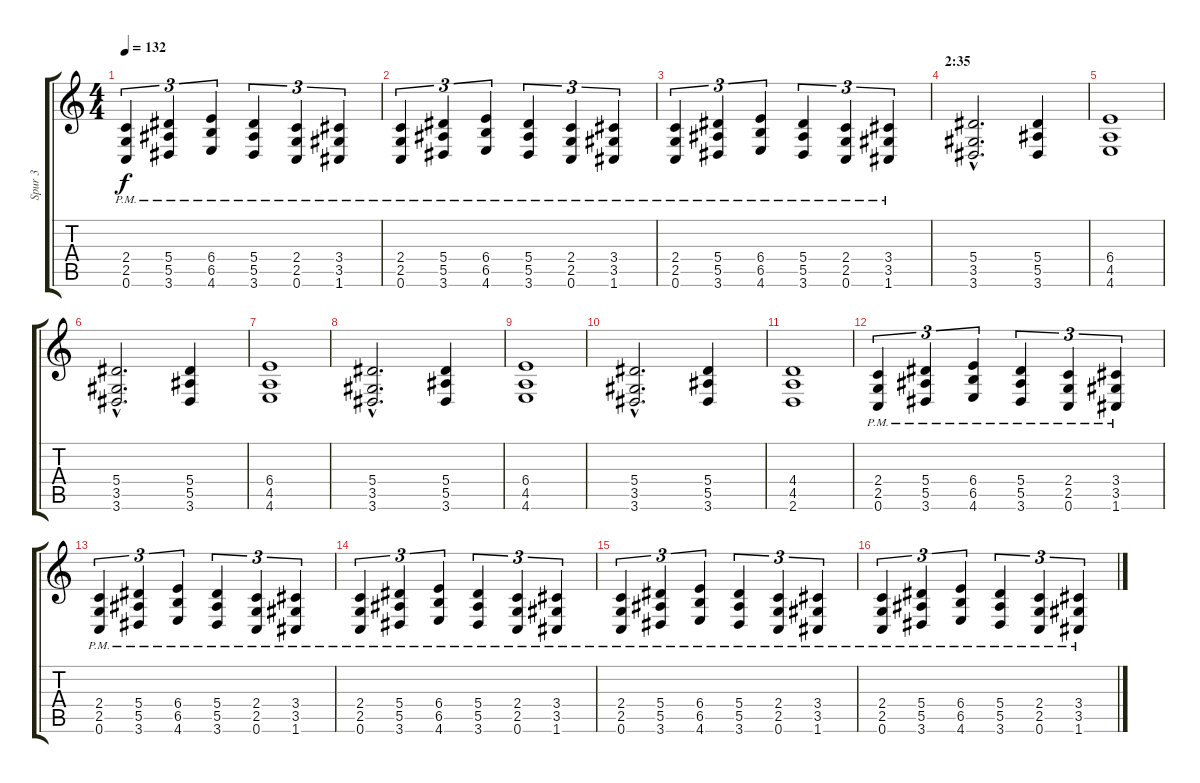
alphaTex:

\track ("Spur 3" "Spur 3") {instrument overdrivenguitar}
\staff {score tabs}
\tuning (C4 G3 Eb3 Bb2 F2 C2) {hide}
\ts (4 4)
\tempo 132
\clef g2
\ks c
(2.4{pm} 2.5{pm} 0.6{pm}).4{tu (3 2) dy f} (5.4{pm} 5.5{pm} 3.6{pm}).4{tu (3 2)} (6.4{pm} 6.5{pm} 4.6{pm}).4{tu (3 2)} (5.4{pm} 5.5{pm} 3.6{pm}).4{tu (3 2)} (2.4{pm} 2.5{pm} 0.6{pm}).4{tu (3 2)} (3.4{pm} 3.5{pm} 1.6{pm}).4{tu (3 2)} |
(2.4{pm} 2.5{pm} 0.6{pm}).4{tu (3 2)} (5.4{pm} 5.5{pm} 3.6{pm}).4{tu (3 2)} (6.4{pm} 6.5{pm} 4.6{pm}).4{tu (3 2)} (5.4{pm} 5.5{pm} 3.6{pm}).4{tu (3 2)} (2.4{pm} 2.5{pm} 0.6{pm}).4{tu (3 2)} (3.4{pm} 3.5{pm} 1.6{pm}).4{tu (3 2)} |
(2.4{pm} 2.5{pm} 0.6{pm}).4{tu (3 2)} (5.4{pm} 5.5{pm} 3.6{pm}).4{tu (3 2)} (6.4{pm} 6.5{pm} 4.6{pm}).4{tu (3 2)} (5.4{pm} 5.5{pm} 3.6{pm}).4{tu (3 2)} (2.4{pm} 2.5{pm} 0.6{pm}).4{tu (3 2)} (3.4{pm} 3.5{pm} 1.6{pm}).4{tu (3 2)} |
\section ("" "2:35")
(5.4{hac} 3.5{hac} 3.6{hac}).2{d} (5.4 5.5 3.6).4 |
(6.4 4.5 4.6).1 |
(5.4{hac} 3.5{hac} 3.6{hac}).2{d} (5.4 5.5 3.6).4 |
(6.4 4.5 4.6).1 |
(5.4{hac} 3.5{hac} 3.6{hac}).2{d} (5.4 5.5 3.6).4 |
(6.4 4.5 4.6).1 |
(5.4{hac} 3.5{hac} 3.6{hac}).2{d} (5.4 5.5 3.6).4 |
(4.4 4.5 2.6).1 |
(2.4{pm} 2.5{pm} 0.6{pm}).4{tu (3 2)} (5.4{pm} 5.5{pm} 3.6{pm}).4{tu (3 2)} (6.4{pm} 6.5{pm} 4.6{pm}).4{tu (3 2)} (5.4{pm} 5.5{pm} 3.6{pm}).4{tu (3 2)} (2.4{pm} 2.5{pm} 0.6{pm}).4{tu (3 2)} (3.4{pm} 3.5{pm} 1.6{pm}).4{tu (3 2)} |
(2.4{pm} 2.5{pm} 0.6{pm}).4{tu (3 2)} (5.4{pm} 5.5{pm} 3.6{pm}).4{tu (3 2)} (6.4{pm} 6.5{pm} 4.6{pm}).4{tu (3 2)} (5.4{pm} 5.5{pm} 3.6{pm}).4{tu (3 2)} (2.4{pm} 2.5{pm} 0.6{pm}).4{tu (3 2)} (3.4{pm} 3.5{pm} 1.6{pm}).4{tu (3 2)} |
(2.4{pm} 2.5{pm} 0.6{pm}).4{tu (3 2)} (5.4{pm} 5.5{pm} 3.6{pm}).4{tu (3 2)} (6.4{pm} 6.5{pm} 4.6{pm}).4{tu (3 2)} (5.4{pm} 5.5{pm} 3.6{pm}).4{tu (3 2)} (2.4{pm} 2.5{pm} 0.6{pm}).4{tu (3 2)} (3.4{pm} 3.5{pm} 1.6{pm}).4{tu (3 2)} |
(2.4{pm} 2.5{pm} 0.6{pm}).4{tu (3 2)} (5.4{pm} 5.5{pm} 3.6{pm}).4{tu (3 2)} (6.4{pm} 6.5{pm} 4.6{pm}).4{tu (3 2)} (5.4{pm} 5.5{pm} 3.6{pm}).4{tu (3 2)} (2.4{pm} 2.5{pm} 0.6{pm}).4{tu (3 2)} (3.4{pm} 3.5{pm} 1.6{pm}).4{tu (3 2)} |
(2.4{pm} 2.5{pm} 0.6{pm}).4{tu (3 2)} (5.4{pm} 5.5{pm} 3.6{pm}).4{tu (3 2)} (6.4{pm} 6.5{pm} 4.6{pm}).4{tu (3 2)} (5.4{pm} 5.5{pm} 3.6{pm}).4{tu (3 2)} (2.4{pm} 2.5{pm} 0.6{pm}).4{tu (3 2)} (3.4{pm} 3.5{pm} 1.6{pm}).4{tu (3 2)}
